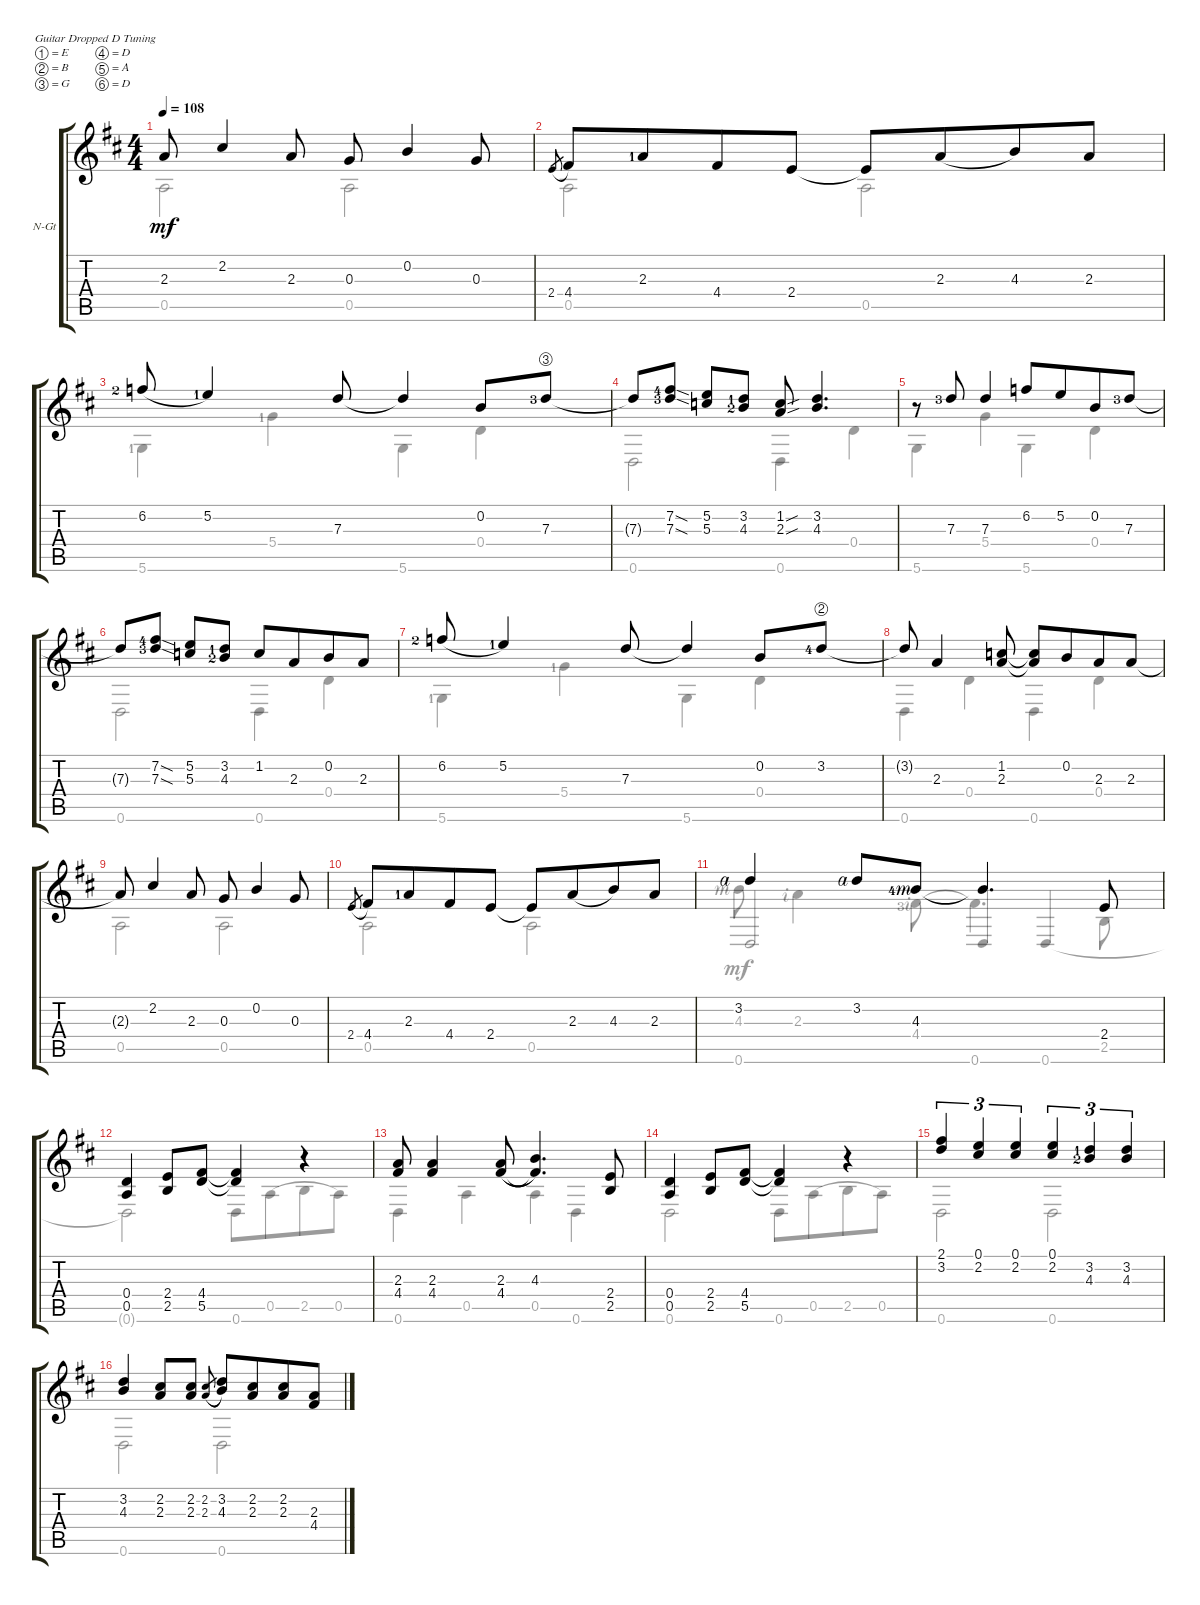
\defaultSystemsLayout 4
\bracketExtendMode groupsimilarinstruments
\firstSystemTrackNameOrientation horizontal
\otherSystemsTrackNameOrientation horizontal
\track ("Nylon Guitar" "N-Gt") {instrument acousticguitarnylon}
\staff {score tabs}
\tuning (E4 B3 G3 D3 A2 D2)
\voice
\ts (4 4)
\tempo 108
\clef g2
\ks d
2.3{t}.8{dy mf} 2.2.4 2.3.8 0.3.8 0.2.4 0.3.8 |
2.4.8{gr legatoorigin} 4.4.8 2.3{lf 2}.8{beam merge} 4.4.8 2.4.8 2.4{t}.8 2.3.8{legatoorigin beam merge} 4.3.8 2.3.8 |
6.2{lf 3}.8{legatoorigin} 5.2{lf 2}.4 7.3.8 7.3{t}.4 0.2.8 7.3{string lf 4}.8 |
7.3{t}.8 (7.2{sod lf 5} 7.3{sod lf 4}).8 (5.2 5.3).8 (3.2{lf 2} 4.3{lf 3}).8 (1.2{sou} 2.3{sou}).8 (3.2 4.3).4{d} |
\scale
0.253135 r.8 7.3{lf 4}.8 7.3.4 6.2.8 5.2.8{beam merge} 0.2.8 7.3{lf 4}.8 |
\scale
0.302881 7.3{t}.8 (7.2{sod lf 5} 7.3{sod lf 4}).8 (5.2 5.3).8 (3.2{lf 2} 4.3{lf 3}).8 1.2.8 2.3.8{beam merge} 0.2.8 2.3.8 |
\scale
0.245155 6.2{lf 3}.8{legatoorigin} 5.2{lf 2}.4 7.3.8 7.3{t}.4 0.2.8 3.2{string lf 5}.8 |
\scale
0.198932 3.2{t}.8 2.3.4 (1.2 2.3).8 (1.2{t} 2.3{t}).8 0.2.8{beam merge} 2.3.8 2.3.8 |
\scale
0.270309 2.3{t}.8 2.2.4 2.3.8 0.3.8 0.2.4 0.3.8 |
\scale
0.292151 2.4.8{gr legatoorigin} 4.4.8 2.3{lf 2}.8{beam merge} 4.4.8 2.4.8 2.4{t}.8 2.3.8{legatoorigin beam merge} 4.3.8 2.3.8 |
\scale
0.23988 3.2{rf 4}.4 3.2{rf 4}.8 4.3{lf 5 rf 3}.8 4.3{t}.4{d} 2.4.8 |
\scale
0.196883 (0.4 0.5).4 (2.4 2.5).8 (4.4 5.5).8 (4.4{t} 5.5{t}).4 r.4 |
(2.3 4.4).8 (2.3 4.4).4 (2.3 4.4).8{legatoorigin} (4.3 4.4{t}).4{d} (2.4 2.5).8 |
(0.4 0.5).4 (2.4 2.5).8 (4.4 5.5).8 (4.4{t} 5.5{t}).4 r.4 |
(2.1 3.2).4{tu (3 2)} (0.1 2.2).4{tu (3 2)} (0.1 2.2).4{tu (3 2)} (0.1 2.2).4{tu (3 2)} (3.2{lf 2} 4.3{lf 3}).4{tu (3 2)} (3.2 4.3).4{tu (3 2)} |
(3.2 4.3).4 (2.2 2.3).8 (2.2 2.3).8 (2.2 2.3).8{gr legatoorigin} (3.2 4.3).8 (2.2 2.3).8{beam merge} (2.2 2.3).8 (2.3 4.4).8
\voice
\clef g2
\ottava regular
\simile none
\ks d
0.5.2{dy mf} 0.5.2 |
0.5.2 0.5.2 |
5.6{lf 2}.4 5.4{lf 2}.4 5.6.4 0.4.4 |
0.6.2 0.6.4 0.4.4 |
\scale
0.253135 5.6.4 5.4.4 5.6.4 0.4.4 |
\scale
0.302881 0.6.2 0.6.4 0.4.4 |
\scale
0.245155 5.6{lf 2}.4 5.4{lf 2}.4 5.6.4 0.4.4 |
\scale
0.198932 0.6.4 0.4.4 0.6.4 0.4.4 |
\scale
0.270309 0.5.2 0.5.2 |
\scale
0.292151 0.5.2 0.5.2 |
\scale
0.23988 0.6.2{beam invert} 0.6.4{beam invert} 0.6.4{beam invert} |
\scale
0.196883 0.6{t}.2 0.6.8 0.5.8{legatoorigin beam merge} 2.5.8{legatoorigin} 0.5.8 |
0.6.4 0.5.4 0.5.4 0.6.4 |
0.6.2 0.6.8 0.5.8{legatoorigin beam merge} 2.5.8{legatoorigin} 0.5.8 |
0.6.2 0.6.2 |
0.6.2 0.6.2
\voice
\clef g2
\ottava regular
\simile none
\ks d
|
|
|
|
\scale
0.253135 |
\scale
0.302881 |
\scale
0.245155 |
\scale
0.198932 |
\scale
0.270309 |
\scale
0.292151 |
\scale
0.23988 4.3{rf 3}.8 2.3{rf 2}.4 4.4{lf 4 rf 2}.8 4.4{t}.4{d} 2.5.8 |
\scale
0.196883 |
|
|
|
